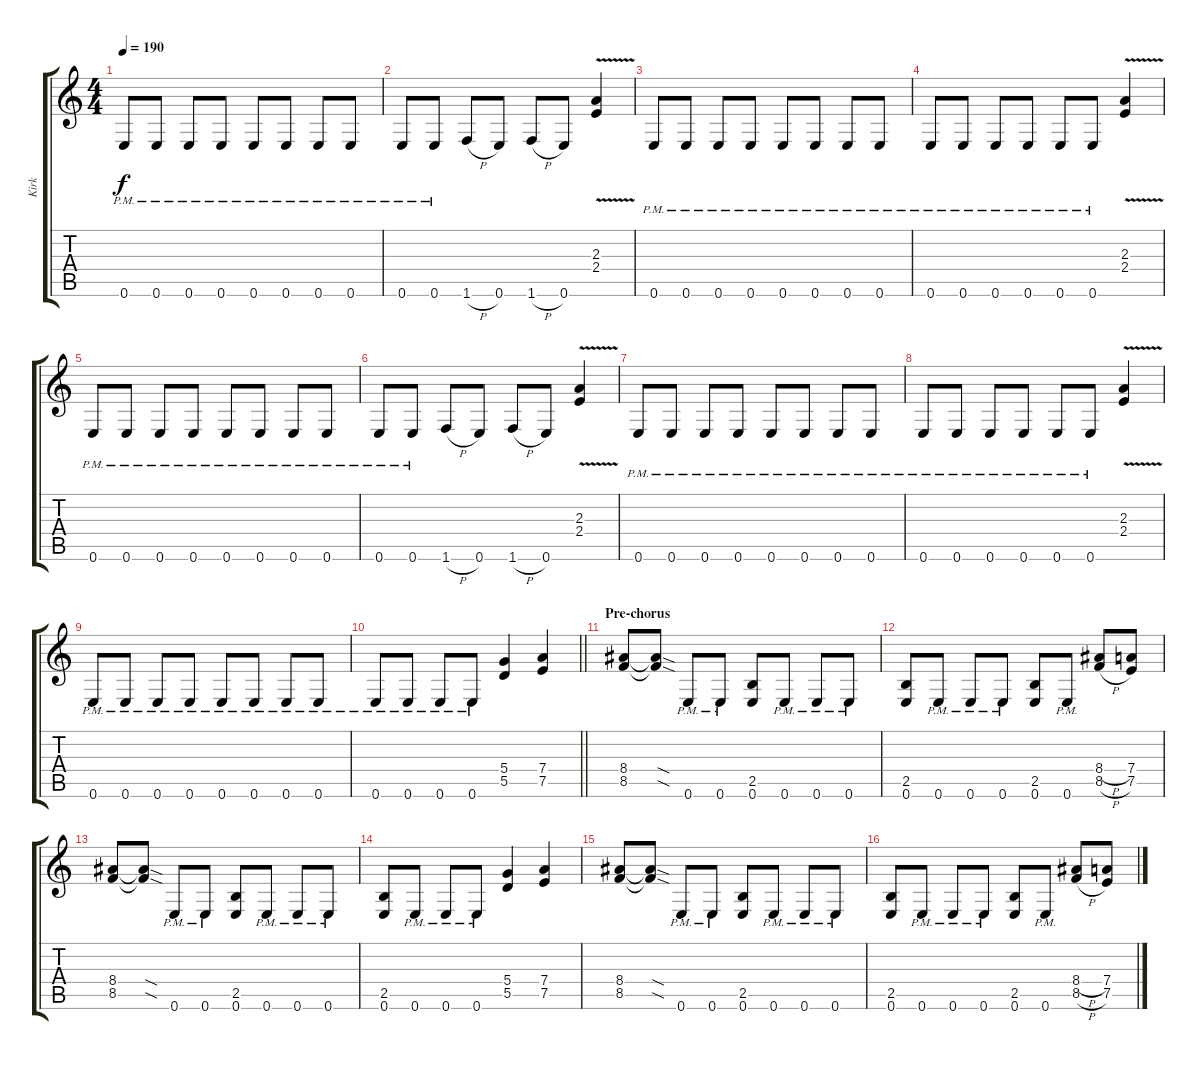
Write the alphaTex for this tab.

\track ("Kirk" "Kirk") {instrument overdrivenguitar}
\staff {score tabs}
\tuning (E4 B3 G3 D3 A2 E2) {hide}
\ts (4 4)
\tempo 190
\clef g2
\ks c
0.6{pm}.8{dy f} 0.6{pm}.8 0.6{pm}.8 0.6{pm}.8 0.6{pm}.8 0.6{pm}.8 0.6{pm}.8 0.6{pm}.8 |
0.6{pm}.8 0.6{pm}.8 1.6{h}.8 0.6.8 1.6{h}.8 0.6.8 (2.3{v} 2.4{v}).4 |
0.6{pm}.8 0.6{pm}.8 0.6{pm}.8 0.6{pm}.8 0.6{pm}.8 0.6{pm}.8 0.6{pm}.8 0.6{pm}.8 |
0.6{pm}.8 0.6{pm}.8 0.6{pm}.8 0.6{pm}.8 0.6{pm}.8 0.6{pm}.8 (2.3{v} 2.4{v}).4 |
0.6{pm}.8 0.6{pm}.8 0.6{pm}.8 0.6{pm}.8 0.6{pm}.8 0.6{pm}.8 0.6{pm}.8 0.6{pm}.8 |
0.6{pm}.8 0.6{pm}.8 1.6{h}.8 0.6.8 1.6{h}.8 0.6.8 (2.3{v} 2.4{v}).4 |
0.6{pm}.8 0.6{pm}.8 0.6{pm}.8 0.6{pm}.8 0.6{pm}.8 0.6{pm}.8 0.6{pm}.8 0.6{pm}.8 |
0.6{pm}.8 0.6{pm}.8 0.6{pm}.8 0.6{pm}.8 0.6{pm}.8 0.6{pm}.8 (2.3{v} 2.4{v}).4 |
0.6{pm}.8 0.6{pm}.8 0.6{pm}.8 0.6{pm}.8 0.6{pm}.8 0.6{pm}.8 0.6{pm}.8 0.6{pm}.8 |
\barLineRight lightlight
0.6{pm}.8 0.6{pm}.8 0.6{pm}.8 0.6{pm}.8 (5.4 5.5).4 (7.4 7.5).4 |
\section ("" "Pre-chorus")
(8.4 8.5).8 (8.4{sod t} 8.5{sod t}).8 0.6{pm}.8 0.6{pm}.8 (2.5 0.6).8 0.6{pm}.8 0.6{pm}.8 0.6{pm}.8 |
(2.5 0.6).8 0.6{pm}.8 0.6{pm}.8 0.6{pm}.8 (2.5 0.6).8 0.6{pm}.8 (8.4{h} 8.5{h}).8 (7.4 7.5).8 |
(8.4 8.5).8 (8.4{sod t} 8.5{sod t}).8 0.6{pm}.8 0.6{pm}.8 (2.5 0.6).8 0.6{pm}.8 0.6{pm}.8 0.6{pm}.8 |
(2.5 0.6).8 0.6{pm}.8 0.6{pm}.8 0.6{pm}.8 (5.4 5.5).4 (7.4 7.5).4 |
(8.4 8.5).8 (8.4{sod t} 8.5{sod t}).8 0.6{pm}.8 0.6{pm}.8 (2.5 0.6).8 0.6{pm}.8 0.6{pm}.8 0.6{pm}.8 |
(2.5 0.6).8 0.6{pm}.8 0.6{pm}.8 0.6{pm}.8 (2.5 0.6).8 0.6{pm}.8 (8.4{h} 8.5{h}).8 (7.4 7.5).8
